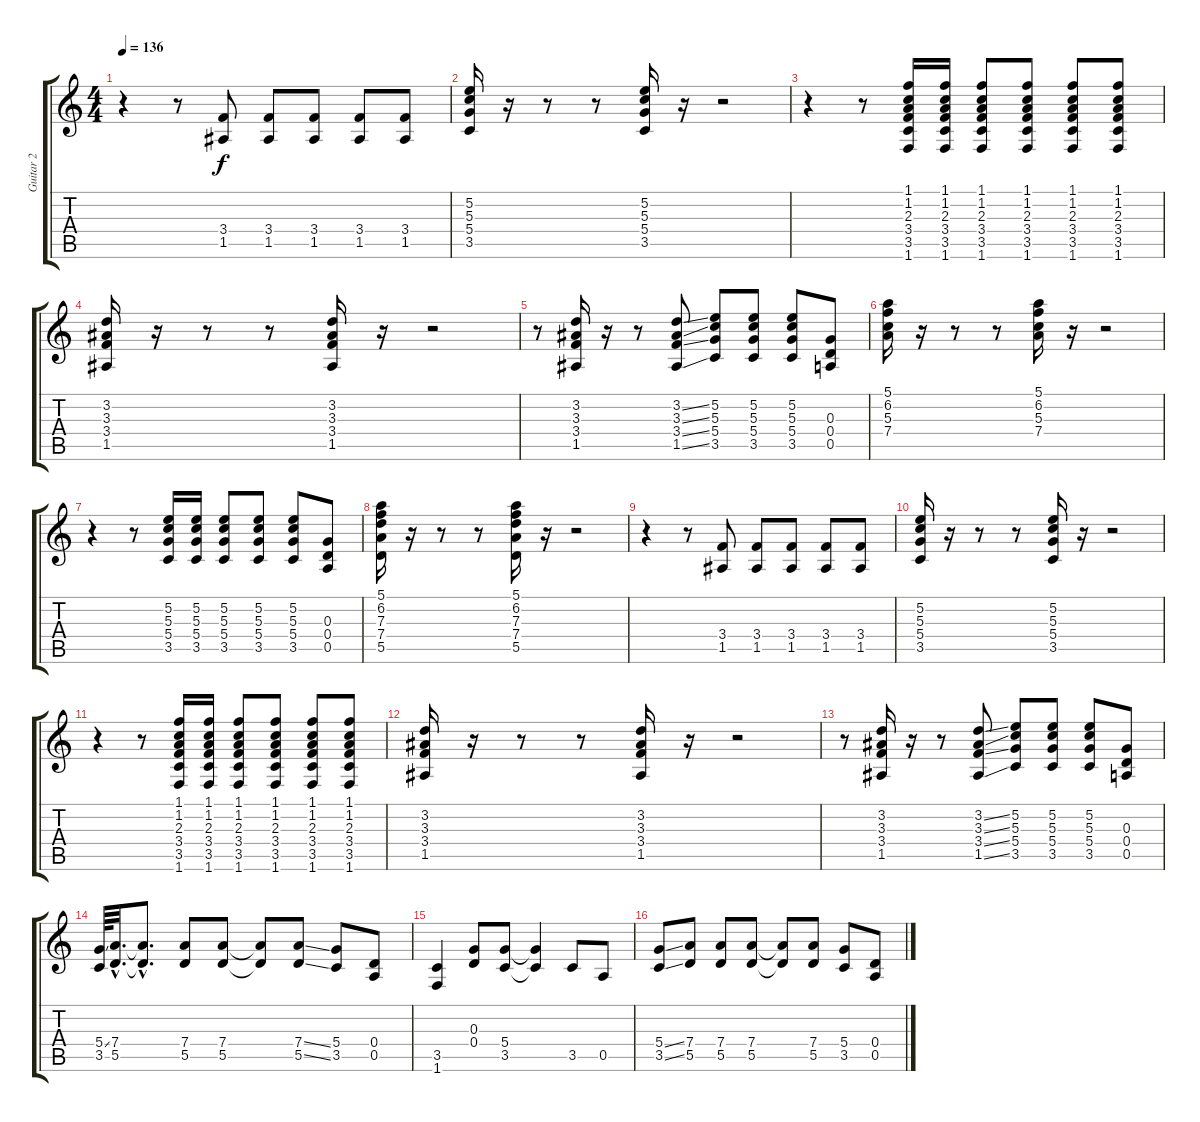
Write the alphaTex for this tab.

\track ("Guitar 2" "Guitar 2") {instrument overdrivenguitar}
\staff {score tabs}
\tuning (E4 B3 G3 D3 A2 E2) {hide}
\ts (4 4)
\tempo 136
\clef g2
\ks c
r.4{dy f} r.8 (3.4 1.5).8 (3.4 1.5).8 (3.4 1.5).8 (3.4 1.5).8 (3.4 1.5).8 |
(5.2 5.3 5.4 3.5).16 r.16 r.8 r.8 (5.2 5.3 5.4 3.5).16 r.16 r.2 |
r.4 r.8 (1.1 1.2 2.3 3.4 3.5 1.6).16 (1.1 1.2 2.3 3.4 3.5 1.6).16 (1.1 1.2 2.3 3.4 3.5 1.6).8 (1.1 1.2 2.3 3.4 3.5 1.6).8 (1.1 1.2 2.3 3.4 3.5 1.6).8 (1.1 1.2 2.3 3.4 3.5 1.6).8 |
(3.2 3.3 3.4 1.5).16 r.16 r.8 r.8 (3.2 3.3 3.4 1.5).16 r.16 r.2 |
r.8 (3.2 3.3 3.4 1.5).16 r.16 r.8 (3.2{ss} 3.3{ss} 3.4{ss} 1.5{ss}).8 (5.2 5.3 5.4 3.5).8 (5.2 5.3 5.4 3.5).8 (5.2 5.3 5.4 3.5).8 (0.3 0.4 0.5).8 |
(5.1 6.2 5.3 7.4).16 r.16 r.8 r.8 (5.1 6.2 5.3 7.4).16 r.16 r.2 |
r.4 r.8 (5.2 5.3 5.4 3.5).16 (5.2 5.3 5.4 3.5).16 (5.2 5.3 5.4 3.5).8 (5.2 5.3 5.4 3.5).8 (5.2 5.3 5.4 3.5).8 (0.3 0.4 0.5).8 |
(5.1 6.2 7.3 7.4 5.5).16 r.16 r.8 r.8 (5.1 6.2 7.3 7.4 5.5).16 r.16 r.2 |
r.4 r.8 (3.4 1.5).8 (3.4 1.5).8 (3.4 1.5).8 (3.4 1.5).8 (3.4 1.5).8 |
(5.2 5.3 5.4 3.5).16 r.16 r.8 r.8 (5.2 5.3 5.4 3.5).16 r.16 r.2 |
r.4 r.8 (1.1 1.2 2.3 3.4 3.5 1.6).16 (1.1 1.2 2.3 3.4 3.5 1.6).16 (1.1 1.2 2.3 3.4 3.5 1.6).8 (1.1 1.2 2.3 3.4 3.5 1.6).8 (1.1 1.2 2.3 3.4 3.5 1.6).8 (1.1 1.2 2.3 3.4 3.5 1.6).8 |
(3.2 3.3 3.4 1.5).16 r.16 r.8 r.8 (3.2 3.3 3.4 1.5).16 r.16 r.2 |
r.8 (3.2 3.3 3.4 1.5).16 r.16 r.8 (3.2{ss} 3.3{ss} 3.4{ss} 1.5{ss}).8 (5.2 5.3 5.4 3.5).8 (5.2 5.3 5.4 3.5).8 (5.2 5.3 5.4 3.5).8 (0.3 0.4 0.5).8 |
(5.4{ss} 3.5).64 (7.4{hac} 5.5{hac}).32{d} (7.4{hac t} 5.5{hac t}).8{d} (7.4 5.5).8 (7.4 5.5).8 (7.4{t} 5.5{t}).8 (7.4{ss} 5.5{ss}).8 (5.4 3.5).8 (0.4 0.5).8 |
(3.5 1.6).4 (0.3 0.4).8 (5.4 3.5).8 (5.4{t} 3.5{t}).4 3.5.8 0.5.8 |
(5.4{ss} 3.5{ss}).8 (7.4 5.5).8 (7.4 5.5).8 (7.4 5.5).8 (7.4{t} 5.5{t}).8 (7.4 5.5).8 (5.4 3.5).8 (0.4 0.5).8
